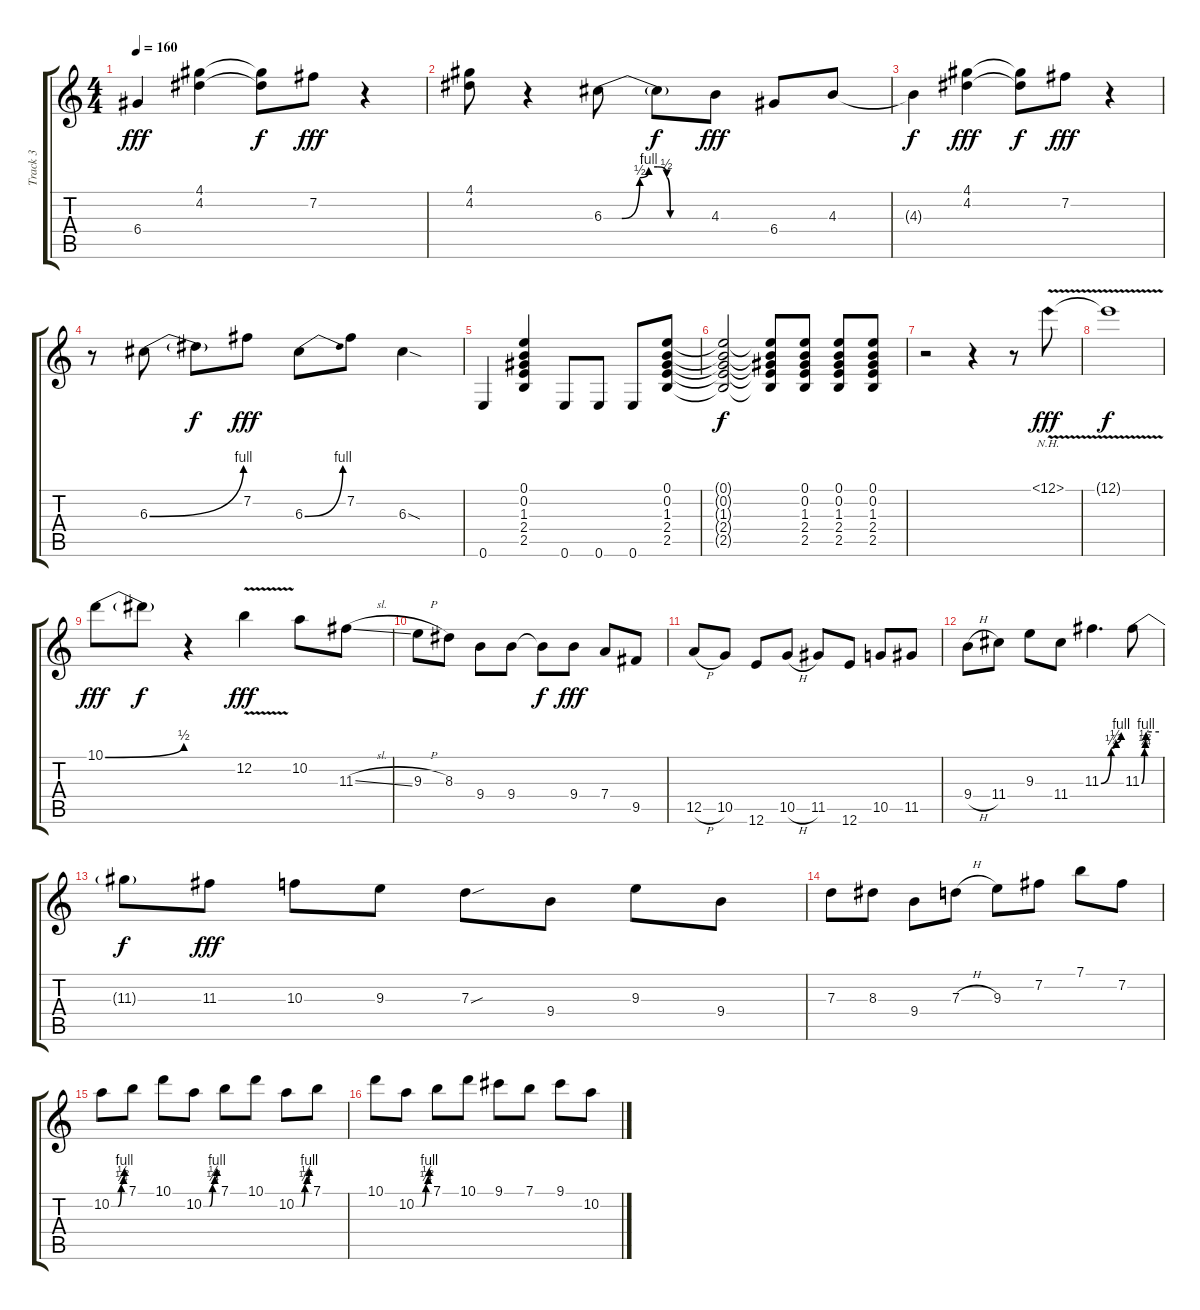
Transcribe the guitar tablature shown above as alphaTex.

\track ("Track 3" "Track 3") {instrument distortionguitar}
\staff {score tabs}
\tuning (E4 B3 G3 D3 A2 E2) {hide}
\ts (4 4)
\tempo 160
\clef g2
\ks c
6.4.4{dy fff} (4.1 4.2).4 (4.1{t} 4.2{t}).8{dy f} 7.2.8{dy fff} r.4 |
(4.1 4.2).8 r.4 6.3{be (custom 0 0 10 0 20 2 25 4 30 4 35 2 37 0 60 0)}.8 6.3{t}.8{dy f} 4.3.8{dy fff} 6.4.8 4.3.8 |
4.3{t}.4{dy f} (4.1 4.2).4{dy fff} (4.1{t} 4.2{t}).8{dy f} 7.2.8{dy fff} r.4 |
r.8 6.3{be (bend 0 0 60 4)}.8 6.3{t}.8{dy f} 7.2.8{dy fff} 6.3{be (bend 0 0 60 4)}.8 7.2.8 6.3{sod}.4 |
0.6.4 (0.1 0.2 1.3 2.4 2.5).4 0.6.8 0.6.8 0.6.8 (0.1 0.2 1.3 2.4 2.5).8 |
(0.1{t} 0.2{t} 1.3{t} 2.4{t} 2.5{t}).2{dy f} (0.1{t} 0.2{t} 1.3{t} 2.4{t} 2.5{t}).8 (0.1 0.2 1.3 2.4 2.5).8 (0.1 0.2 1.3 2.4 2.5).8 (0.1 0.2 1.3 2.4 2.5).8 |
r.2 r.4 r.8 12.1{nh v}.8{dy fff} |
12.1{t}.1{dy f} |
10.1{be (bend 0 0 60 2)}.8{dy fff} 10.1{t}.8{dy f} r.4 12.2{v}.4{dy fff} 10.2.8 11.3{sl}.8 |
9.3{h}.8 8.3.8 9.4.8 9.4.8 9.4{t}.8{dy f} 9.4.8{dy fff} 7.4.8 9.5.8 |
12.5{h}.8 10.5.8 12.6.8 10.5{h}.8 11.5.8 12.6.8 10.5.8 11.5.8 |
9.4{h}.8 11.4.8 9.3.8 11.4.8 11.3{be (custom 0 0 30 1 45 2 60 4)}.4{d} 11.3{be (custom 0 0 10 1 13 2 15 4 60 4)}.8 |
11.3{t}.8{dy f} 11.3.8{dy fff} 10.3.8 9.3.8 7.3{sou}.8 9.4.8 9.3.8 9.4.8 |
7.3.8 8.3.8 9.4.8 7.3{h}.8 9.3.8 7.2.8 7.1.8 7.2.8 |
10.2{be (custom 0 0 30 0 45 1 55 2 60 4)}.8 7.1.8 10.1.8 10.2{be (custom 0 0 27 0 40 1 50 2 60 4)}.8 7.1.8 10.1.8 10.2{be (custom 0 0 27 0 40 1 50 2 60 4)}.8 7.1.8 |
10.1.8 10.2{be (custom 0 0 28 0 45 1 55 2 60 4)}.8 7.1.8 10.1.8 9.1.8 7.1.8 9.1.8 10.2.8
